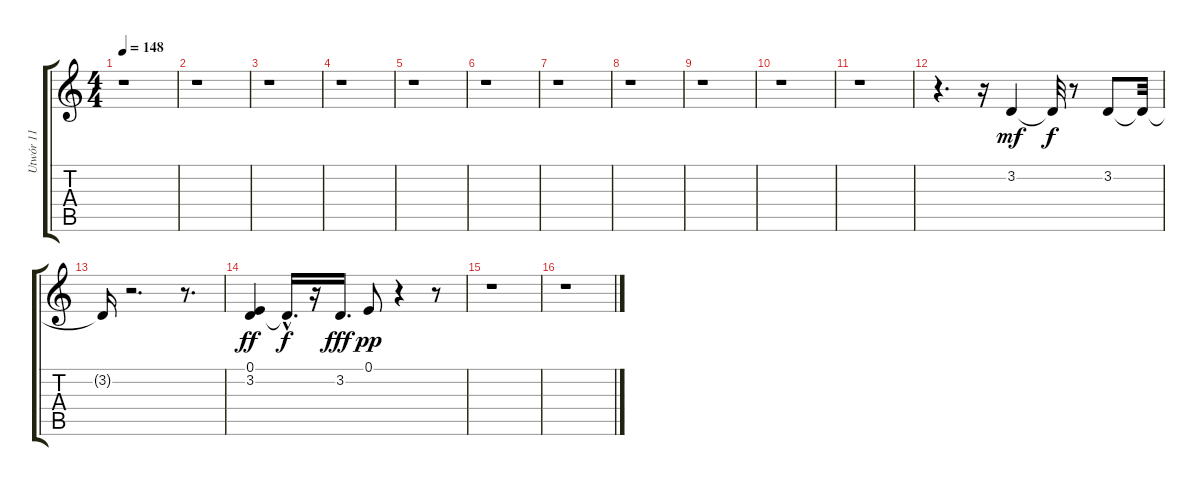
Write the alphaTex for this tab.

\track ("Utwór 11" "Utwór 11") {instrument telephonering}
\staff {score tabs}
\tuning (E4 B3 G3 D3 A2 E2) {hide}
\ts (4 4)
\tempo 148
\clef g2
\ks c
r.1{dy pp} |
r.1 |
r.1 |
r.1 |
r.1 |
r.1 |
r.1 |
r.1 |
r.1 |
r.1 |
r.1 |
r.4{d} r.16 3.2.4{dy mf} 3.2{t}.32{dy f} r.8 3.2.8 3.2{t}.32 |
3.2{t}.16 r.2{d} r.8{d} |
(0.1 3.2).4{dy ff} 3.2{hac t}.16{d dy f} r.16 3.2.16{d dy fff} 0.1.8{dy pp} r.4 r.8 |
r.1 |
r.1
